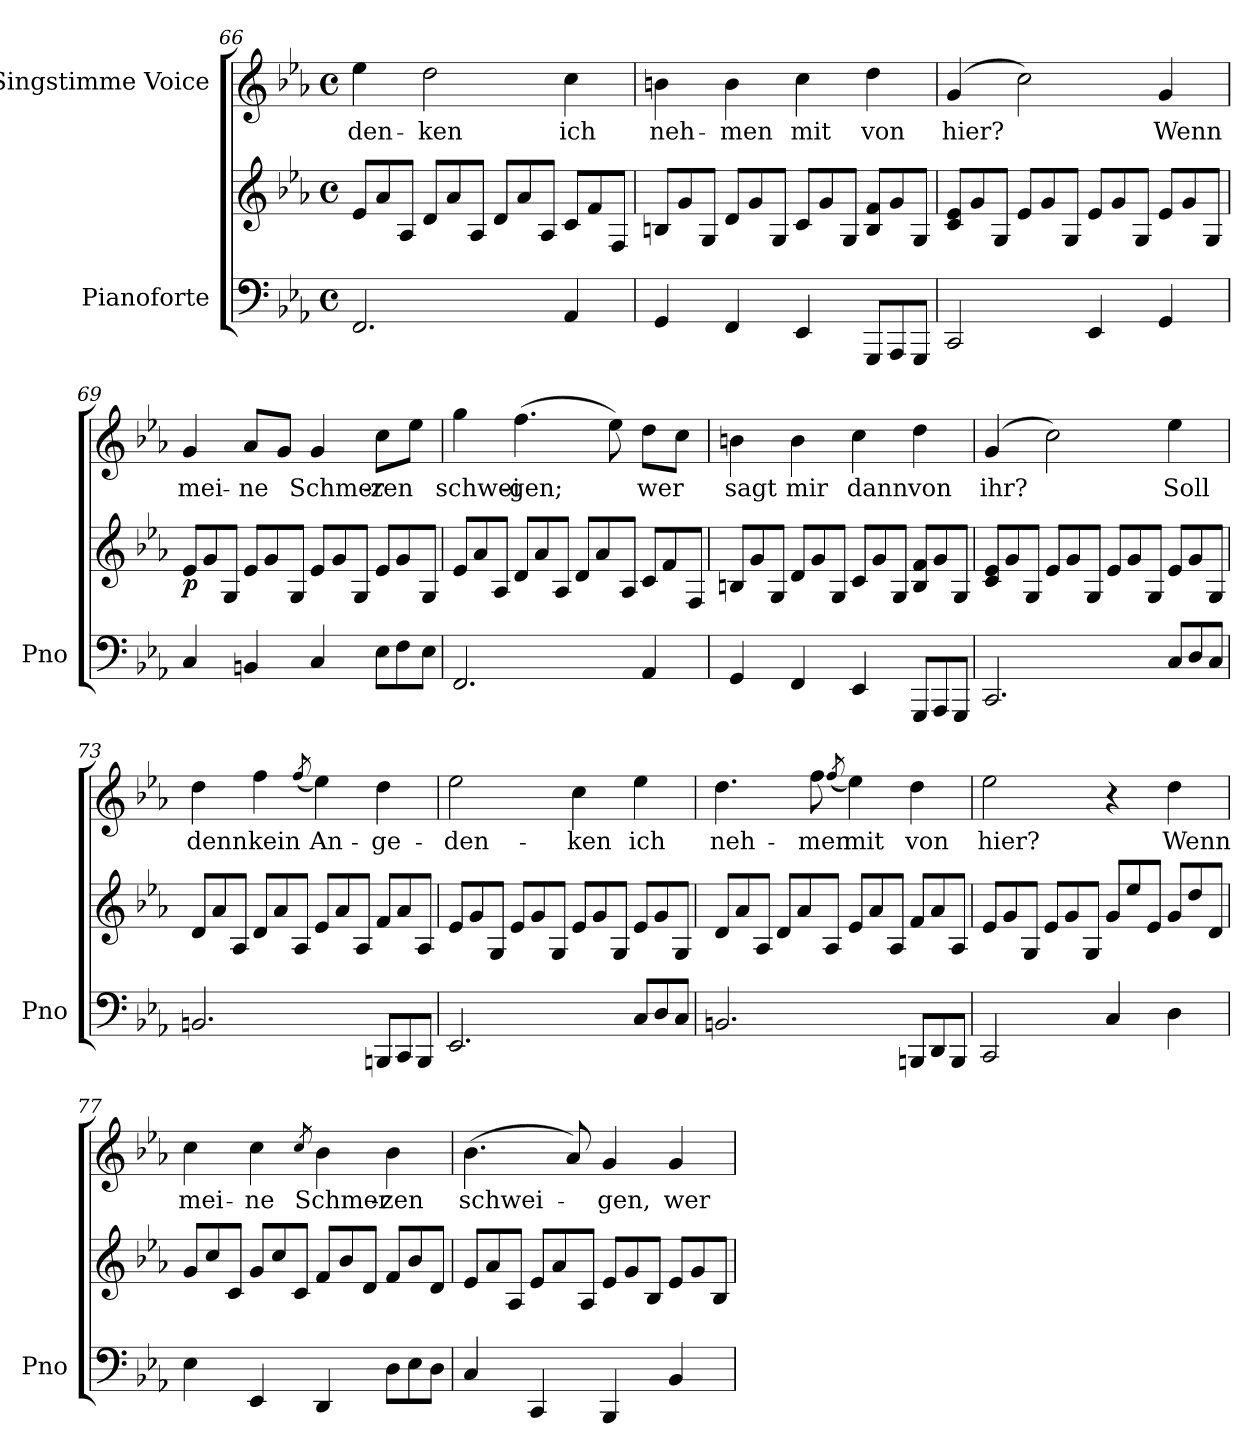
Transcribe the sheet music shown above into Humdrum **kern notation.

**kern	**kern	**dynam	**kern	**text
*part2	*part2	*part2	*part1	*part1
*staff3	*staff2	*staff2/3	*staff1	*staff1
*I"Pianoforte	*	*	*I"Singstimme Voice	*
*I'Pno	*	*	*	*
*clefF4	*clefG2	*	*clefG2	*
*k[b-e-a-]	*k[b-e-a-]	*	*k[b-e-a-]	*
*M4/4	*M4/4	*	*M4/4	*
*met(c)	*met(c)	*	*met(c)	*
*	*Xtuplet	*	*	*
=66	=66	=66	=66	=66
!	!	!	!	!LO:LY:b
2.FF/	12e-/L	.	4ee-\	-den-
.	12a-/	.	.	.
.	12A-/J	.	.	.
!	!	!	!	!LO:LY:b
.	12d/L	.	2dd\	-ken
.	12a-/	.	.	.
.	12A-/J	.	.	.
.	12d/L	.	.	.
.	12a-/	.	.	.
.	12A-/J	.	.	.
!	!	!	!	!LO:LY:b
4AA-/	12c/L	.	4cc\	ich
.	12f/	.	.	.
.	12F/J	.	.	.
=67	=67	=67	=67	=67
!	!	!	!	!LO:LY:b
4GG/	12Bn/L	.	4bn\	neh-
.	12g/	.	.	.
.	12G/J	.	.	.
!	!	!	!	!LO:LY:b
4FF/	12d/L	.	4b\	-men
.	12g/	.	.	.
.	12G/J	.	.	.
!	!	!	!	!LO:LY:b
4EE-/	12c/L	.	4cc\	mit
.	12g/	.	.	.
.	12G/J	.	.	.
*Xtuplet	*	*	*	*
!	!	!	!	!LO:LY:b
12GGG/L	12B/ 12f/L	.	4dd\	von
12AAA-/	12g/	.	.	.
12GGG/J	12G/J	.	.	.
=68	=68	=68	=68	=68
!	!	!	!	!LO:LY:b
2CC/	12c/ 12e-/L	.	(4g/	hier?
.	12g/	.	.	.
.	12G/J	.	.	.
.	12e-/L	.	2cc\)	.
.	12g/	.	.	.
.	12G/J	.	.	.
4EE-/	12e-/L	.	.	.
.	12g/	.	.	.
.	12G/J	.	.	.
!	!	!	!	!LO:LY:b
4GG/	12e-/L	.	4g/	Wenn
.	12g/	.	.	.
.	12G/J	.	.	.
!!LO:LB:g=z
=69	=69	=69	=69	=69
!	!	!LO:DY:b	!	!LO:LY:b
4C/	12e-/L	p	4g/	mei-
.	12g/	.	.	.
.	12G/J	.	.	.
!	!	!	!	!LO:LY:b
4BBn/	12e-/L	.	8a-/L	-ne
.	12g/	.	.	.
.	.	.	8g/J	.
.	12G/J	.	.	.
!	!	!	!	!LO:LY:b
4C/	12e-/L	.	4g/	Schmer-
.	12g/	.	.	.
.	12G/J	.	.	.
!	!	!	!	!LO:LY:b
12E-\L	12e-/L	.	8cc\L	-zen
12F\	12g/	.	.	.
.	.	.	8ee-\J	.
12E-\J	12G/J	.	.	.
=70	=70	=70	=70	=70
!	!	!	!	!LO:LY:b
2.FF/	12e-/L	.	4gg\	schwei-
.	12a-/	.	.	.
.	12A-/J	.	.	.
!	!	!	!	!LO:LY:b
.	12d/L	.	(4.ff\	-gen;
.	12a-/	.	.	.
.	12A-/J	.	.	.
.	12d/L	.	.	.
.	12a-/	.	.	.
.	.	.	8ee-\)	.
.	12A-/J	.	.	.
!	!	!	!	!LO:LY:b
4AA-/	12c/L	.	8dd\L	wer
.	12f/	.	.	.
.	.	.	8cc\J	.
.	12F/J	.	.	.
=71	=71	=71	=71	=71
!	!	!	!	!LO:LY:b
4GG/	12Bn/L	.	4bn\	sagt
.	12g/	.	.	.
.	12G/J	.	.	.
!	!	!	!	!LO:LY:b
4FF/	12d/L	.	4b\	mir
.	12g/	.	.	.
.	12G/J	.	.	.
!	!	!	!	!LO:LY:b
4EE-/	12c/L	.	4cc\	dann
.	12g/	.	.	.
.	12G/J	.	.	.
!	!	!	!	!LO:LY:b
12GGG/L	12B/ 12f/L	.	4dd\	von
12AAA-/	12g/	.	.	.
12GGG/J	12G/J	.	.	.
=72	=72	=72	=72	=72
!	!	!	!	!LO:LY:b
2.CC/	12c/ 12e-/L	.	(4g/	ihr?
.	12g/	.	.	.
.	12G/J	.	.	.
.	12e-/L	.	2cc\)	.
.	12g/	.	.	.
.	12G/J	.	.	.
.	12e-/L	.	.	.
.	12g/	.	.	.
.	12G/J	.	.	.
!	!	!	!	!LO:LY:b
12C/L	12e-/L	.	4ee-\	Soll
12D/	12g/	.	.	.
12C/J	12G/J	.	.	.
!!LO:LB:g=z
=73	=73	=73	=73	=73
!	!	!	!	!LO:LY:b
2.BBn/	12d/L	.	4dd\	denn
.	12a-/	.	.	.
.	12A-/J	.	.	.
!	!	!	!	!LO:LY:b
.	12d/L	.	4ff\	kein
.	12a-/	.	.	.
.	12A-/J	.	.	.
.	.	.	(8qff/	.
!	!	!	!	!LO:LY:b
.	12e-/L	.	4ee-\)	An-
.	12a-/	.	.	.
.	12A-/J	.	.	.
!	!	!	!	!LO:LY:b
12BBBn/L	12f/L	.	4dd\	-ge-
12CC/	12a-/	.	.	.
12BBB/J	12A-/J	.	.	.
=74	=74	=74	=74	=74
!	!	!	!	!LO:LY:b
2.EE-/	12e-/L	.	2ee-\	-den-
.	12g/	.	.	.
.	12G/J	.	.	.
.	12e-/L	.	.	.
.	12g/	.	.	.
.	12G/J	.	.	.
!	!	!	!	!LO:LY:b
.	12e-/L	.	4cc\	-ken
.	12g/	.	.	.
.	12G/J	.	.	.
!	!	!	!	!LO:LY:b
12C/L	12e-/L	.	4ee-\	ich
12D/	12g/	.	.	.
12C/J	12G/J	.	.	.
=75	=75	=75	=75	=75
!	!	!	!	!LO:LY:b
2.BBn/	12d/L	.	4.dd\	neh-
.	12a-/	.	.	.
.	12A-/J	.	.	.
.	12d/L	.	.	.
.	12a-/	.	.	.
!	!	!	!	!LO:LY:b
.	.	.	8ff\	-men
.	12A-/J	.	.	.
.	.	.	(8qff/	.
!	!	!	!	!LO:LY:b
.	12e-/L	.	4ee-\)	mit
.	12a-/	.	.	.
.	12A-/J	.	.	.
!	!	!	!	!LO:LY:b
12BBBn/L	12f/L	.	4dd\	von
12DD/	12a-/	.	.	.
12BBB/J	12A-/J	.	.	.
=76	=76	=76	=76	=76
!	!	!	!	!LO:LY:b
2CC/	12e-/L	.	2ee-\	hier?
.	12g/	.	.	.
.	12G/J	.	.	.
.	12e-/L	.	.	.
.	12g/	.	.	.
.	12G/J	.	.	.
4C/	12g/L	.	4r	.
.	12ee-/	.	.	.
.	12e-/J	.	.	.
!	!	!	!	!LO:LY:b
4D\	12g/L	.	4dd\	Wenn
.	12dd/	.	.	.
.	12d/J	.	.	.
!!LO:PB:g=z
=77	=77	=77	=77	=77
!	!	!	!	!LO:LY:b
4E-\	12g/L	.	4cc\	mei-
.	12cc/	.	.	.
.	12c/J	.	.	.
!	!	!	!	!LO:LY:b
4EE-/	12g/L	.	4cc\	-ne
.	12cc/	.	.	.
.	12c/J	.	.	.
.	.	.	8qcc/	.
!	!	!	!	!LO:LY:b
4DD/	12f/L	.	4b-\	Schmer-
.	12b-/	.	.	.
.	12d/J	.	.	.
!	!	!	!	!LO:LY:b
12D\L	12f/L	.	4b-\	-zen
12E-\	12b-/	.	.	.
12D\J	12d/J	.	.	.
=78	=78	=78	=78	=78
!	!	!	!	!LO:LY:b
4C/	12e-/L	.	(4.b-\	schwei-
.	12a-/	.	.	.
.	12A-/J	.	.	.
4CC/	12e-/L	.	.	.
.	12a-/	.	.	.
.	.	.	8a-/)	.
.	12A-/J	.	.	.
!	!	!	!	!LO:LY:b
4BBB-/	12e-/L	.	4g/	-gen,
.	12g/	.	.	.
.	12B-/J	.	.	.
!	!	!	!	!LO:LY:b
4BB-/	12e-/L	.	4g/	wer
.	12g/	.	.	.
.	12B-/J	.	.	.
=	=	=	=	=
*-	*-	*-	*-	*-
